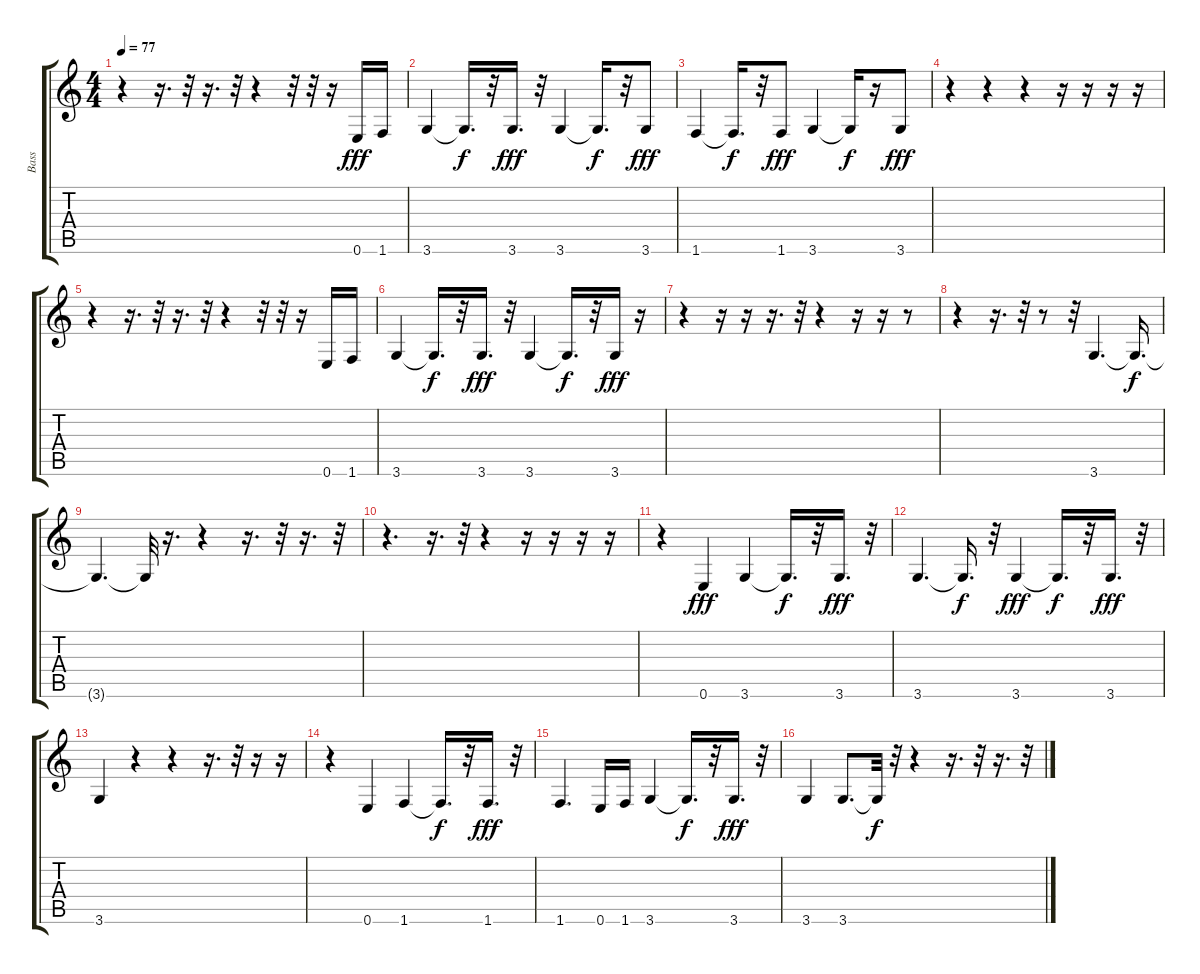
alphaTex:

\track ("Bass" "Bass") {instrument synthbass2}
\staff {score tabs}
\tuning (E4 B3 G3 D3 A2 E2) {hide}
\ts (4 4)
\tempo 77
\clef g2
\ks c
r.4{dy fff} r.16{d} r.32 r.16{d} r.32 r.4 r.32 r.32 r.16 0.6.16 1.6.16 |
3.6.4 3.6{t}.16{d dy f} r.32 3.6.16{d dy fff} r.32 3.6.4 3.6{t}.16{d dy f} r.32 3.6.8{dy fff} |
1.6.4 1.6{t}.16{d dy f} r.32 1.6.8{dy fff} 3.6.4 3.6{t}.16{dy f} r.16 3.6.8{dy fff} |
r.4 r.4 r.4 r.16 r.16 r.16 r.16 |
r.4 r.16{d} r.32 r.16{d} r.32 r.4 r.32 r.32 r.16 0.6.16 1.6.16 |
3.6.4 3.6{t}.16{d dy f} r.32 3.6.16{d dy fff} r.32 3.6.4 3.6{t}.16{d dy f} r.32 3.6.16{dy fff} r.16 |
r.4 r.16 r.16 r.16{d} r.32 r.4 r.16 r.16 r.8 |
r.4 r.16{d} r.32 r.8 r.32 3.6.4{d} 3.6{t}.16{d dy f} |
3.6{t}.4{d} 3.6{t}.32 r.16{d} r.4 r.16{d} r.32 r.16{d} r.32 |
r.4{d} r.16{d} r.32 r.4 r.16 r.16 r.16 r.16 |
r.4 0.6.4{dy fff} 3.6.4 3.6{t}.16{d dy f} r.32 3.6.16{d dy fff} r.32 |
3.6.4{d} 3.6{t}.16{d dy f} r.32 3.6.4{dy fff} 3.6{t}.16{d dy f} r.32 3.6.16{d dy fff} r.32 |
3.6.4 r.4 r.4 r.16{d} r.32 r.16 r.16 |
r.4 0.6.4 1.6.4 1.6{t}.16{d dy f} r.32 1.6.16{d dy fff} r.32 |
1.6.4{d} 0.6.16 1.6.16 3.6.4 3.6{t}.16{d dy f} r.32 3.6.16{d dy fff} r.32 |
3.6.4 3.6.8{d} 3.6{t}.32{dy f} r.32 r.4 r.16{d} r.32 r.16{d} r.32
